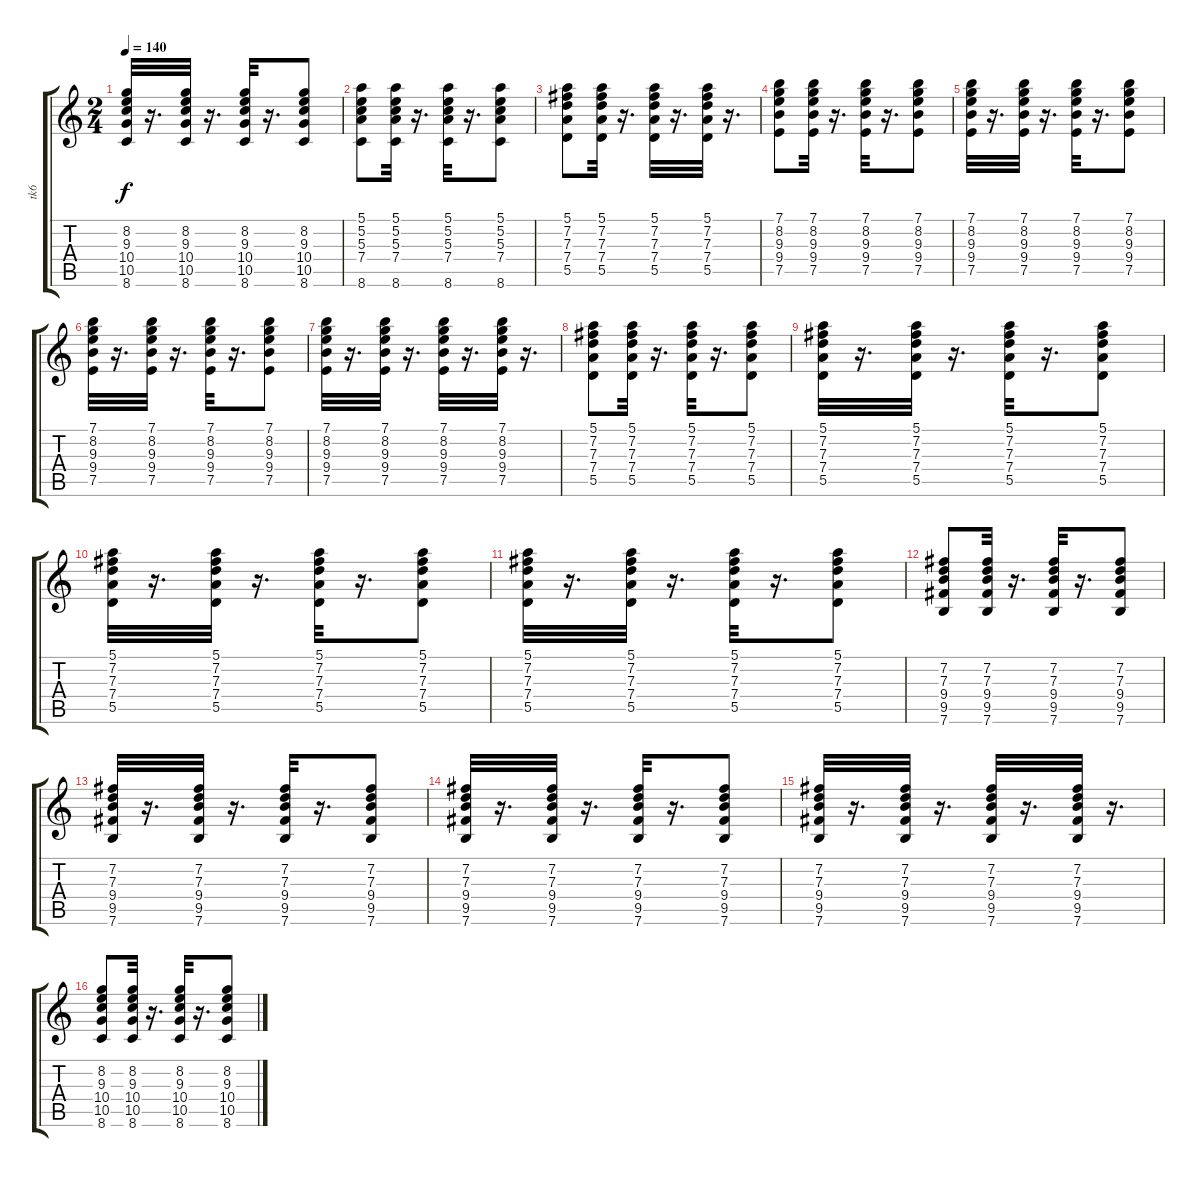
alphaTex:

\track ("tk6" "tk6") {instrument acousticguitarsteel}
\staff {score tabs}
\tuning (E4 B3 G3 D3 A2 E2) {hide}
\ts (2 4)
\tempo 140
\clef g2
\ks c
(8.2 9.3 10.4 10.5 8.6).32{dy f} r.16{d} (8.2 9.3 10.4 10.5 8.6).32 r.16{d} (8.2 9.3 10.4 10.5 8.6).32 r.16{d} (8.2 9.3 10.4 10.5 8.6).8 |
(5.1 5.2 5.3 7.4 8.6).8 (5.1 5.2 5.3 7.4 8.6).32 r.16{d} (5.1 5.2 5.3 7.4 8.6).32 r.16{d} (5.1 5.2 5.3 7.4 8.6).8 |
(5.1 7.2 7.3 7.4 5.5).8 (5.1 7.2 7.3 7.4 5.5).32 r.16{d} (5.1 7.2 7.3 7.4 5.5).32 r.16{d} (5.1 7.2 7.3 7.4 5.5).32 r.16{d} |
(7.1 8.2 9.3 9.4 7.5).8 (7.1 8.2 9.3 9.4 7.5).32 r.16{d} (7.1 8.2 9.3 9.4 7.5).32 r.16{d} (7.1 8.2 9.3 9.4 7.5).8 |
(7.1 8.2 9.3 9.4 7.5).32 r.16{d} (7.1 8.2 9.3 9.4 7.5).32 r.16{d} (7.1 8.2 9.3 9.4 7.5).32 r.16{d} (7.1 8.2 9.3 9.4 7.5).8 |
(7.1 8.2 9.3 9.4 7.5).32 r.16{d} (7.1 8.2 9.3 9.4 7.5).32 r.16{d} (7.1 8.2 9.3 9.4 7.5).32 r.16{d} (7.1 8.2 9.3 9.4 7.5).8 |
(7.1 8.2 9.3 9.4 7.5).32 r.16{d} (7.1 8.2 9.3 9.4 7.5).32 r.16{d} (7.1 8.2 9.3 9.4 7.5).32 r.16{d} (7.1 8.2 9.3 9.4 7.5).32 r.16{d} |
(5.1 7.2 7.3 7.4 5.5).8 (5.1 7.2 7.3 7.4 5.5).32 r.16{d} (5.1 7.2 7.3 7.4 5.5).32 r.16{d} (5.1 7.2 7.3 7.4 5.5).8 |
(5.1 7.2 7.3 7.4 5.5).32 r.16{d} (5.1 7.2 7.3 7.4 5.5).32 r.16{d} (5.1 7.2 7.3 7.4 5.5).32 r.16{d} (5.1 7.2 7.3 7.4 5.5).8 |
(5.1 7.2 7.3 7.4 5.5).32 r.16{d} (5.1 7.2 7.3 7.4 5.5).32 r.16{d} (5.1 7.2 7.3 7.4 5.5).32 r.16{d} (5.1 7.2 7.3 7.4 5.5).8 |
(5.1 7.2 7.3 7.4 5.5).32 r.16{d} (5.1 7.2 7.3 7.4 5.5).32 r.16{d} (5.1 7.2 7.3 7.4 5.5).32 r.16{d} (5.1 7.2 7.3 7.4 5.5).8 |
(7.2 7.3 9.4 9.5 7.6).8 (7.2 7.3 9.4 9.5 7.6).32 r.16{d} (7.2 7.3 9.4 9.5 7.6).32 r.16{d} (7.2 7.3 9.4 9.5 7.6).8 |
(7.2 7.3 9.4 9.5 7.6).32 r.16{d} (7.2 7.3 9.4 9.5 7.6).32 r.16{d} (7.2 7.3 9.4 9.5 7.6).32 r.16{d} (7.2 7.3 9.4 9.5 7.6).8 |
(7.2 7.3 9.4 9.5 7.6).32 r.16{d} (7.2 7.3 9.4 9.5 7.6).32 r.16{d} (7.2 7.3 9.4 9.5 7.6).32 r.16{d} (7.2 7.3 9.4 9.5 7.6).8 |
(7.2 7.3 9.4 9.5 7.6).32 r.16{d} (7.2 7.3 9.4 9.5 7.6).32 r.16{d} (7.2 7.3 9.4 9.5 7.6).32 r.16{d} (7.2 7.3 9.4 9.5 7.6).32 r.16{d} |
(8.2 9.3 10.4 10.5 8.6).8 (8.2 9.3 10.4 10.5 8.6).32 r.16{d} (8.2 9.3 10.4 10.5 8.6).32 r.16{d} (8.2 9.3 10.4 10.5 8.6).8
